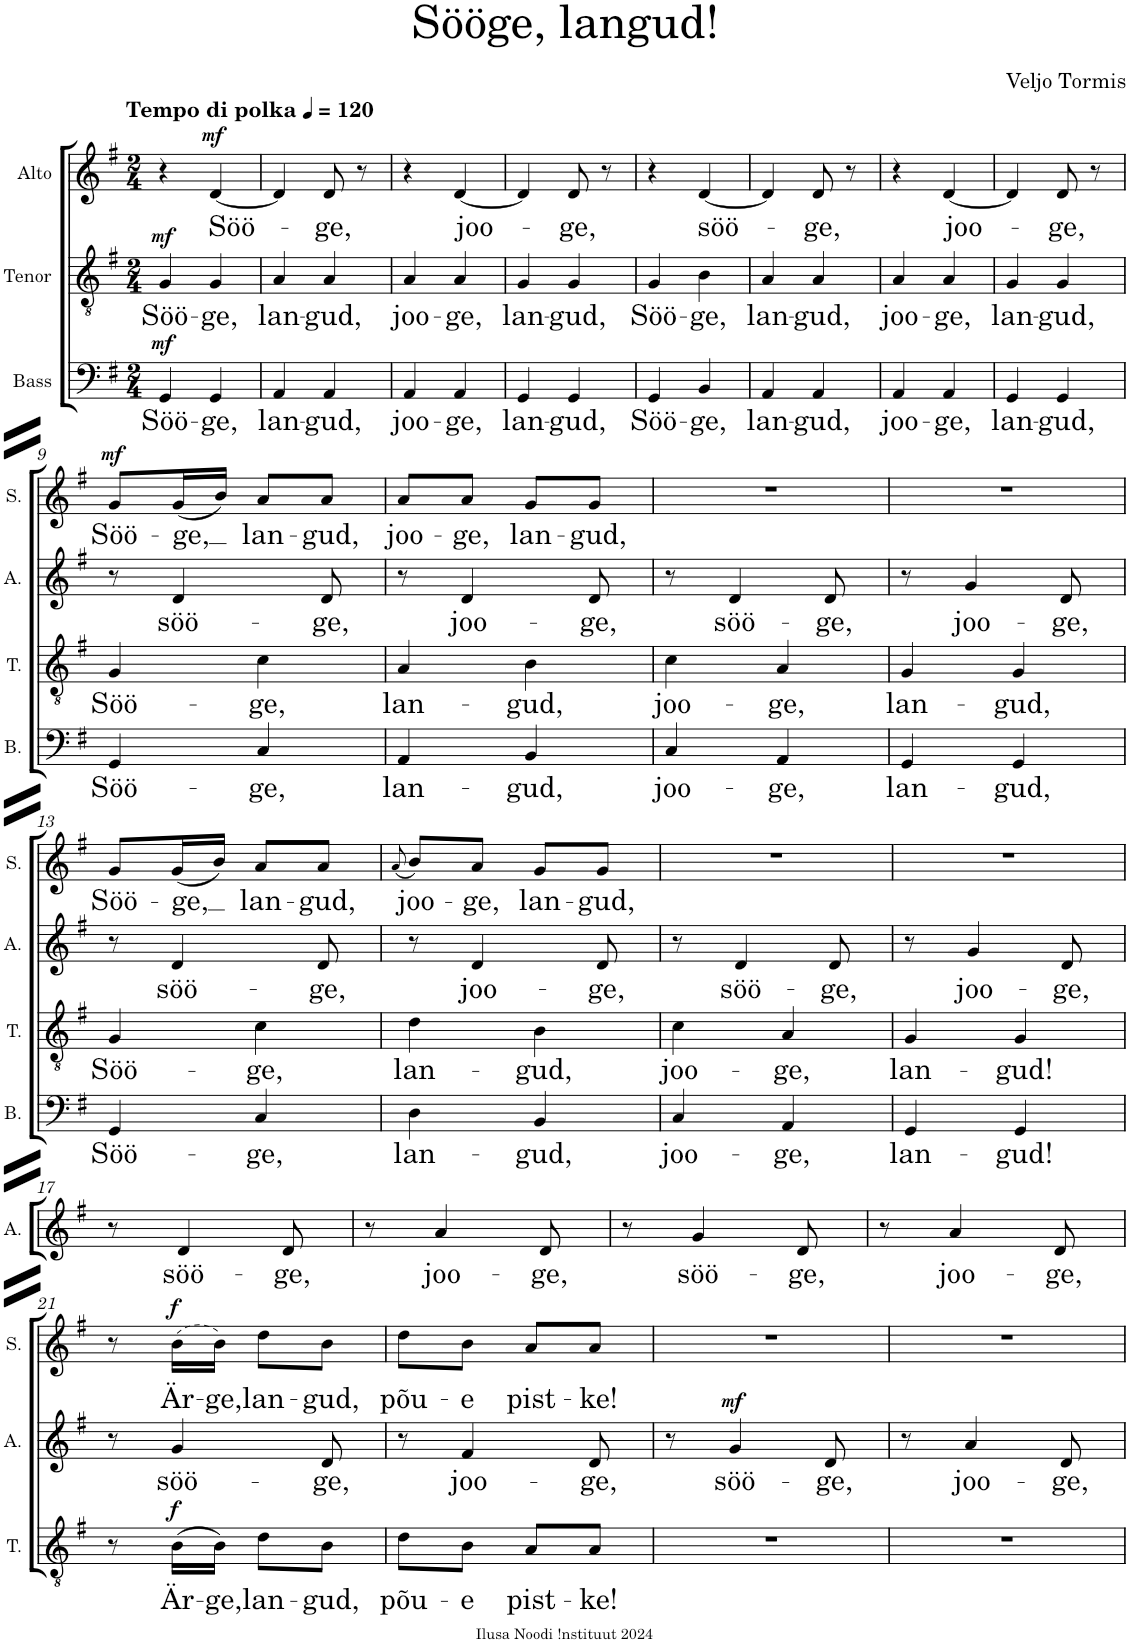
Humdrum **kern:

**kern	**text	**dynam	**kern	**text	**dynam	**kern	**text	**dynam	**kern	**text	**dynam
*part4	*part4	*part4	*part3	*part3	*part3	*part2	*part2	*part2	*part1	*part1	*part1
*staff4	*staff4	*staff4	*staff3	*staff3	*staff3	*staff2	*staff2	*staff2	*staff1	*staff1	*staff1
*I"Bass	*	*	*I"Tenor	*	*	*I"Alto	*	*	*I"Soprano	*	*
*I'B.	*	*	*I'T.	*	*	*I'A.	*	*	*I'S.	*	*
*clefF4	*	*	*clefGv2	*	*	*clefG2	*	*	*clefG2	*	*
*k[f#]	*	*	*k[f#]	*	*	*k[f#]	*	*	*k[f#]	*	*
*M2/4	*	*	*M2/4	*	*	*M2/4	*	*	*M2/4	*	*
*MM120	*	*	*MM120	*	*	*MM120	*	*	*MM120	*	*
=1	=1	=1	=1	=1	=1	=1	=1	=1	=1	=1	=1
!	!	!	!	!	!	!	!	!	!LO:TX:a:B:t=Tempo di polka	!	!
!	!LO:LY:b	!LO:DY:a	!	!LO:LY:b	!LO:DY:a	!	!	!	!	!	!
4GG/	Söö-	mf	4G/	Söö-	mf	4r	.	.	2r	.	.
!	!LO:LY:b	!	!	!LO:LY:b	!	!	!LO:LY:b	!LO:DY:a	!	!	!
4GG/	-ge,	.	4G/	-ge,	.	[4d/	Söö-	mf	.	.	.
=2	=2	=2	=2	=2	=2	=2	=2	=2	=2	=2	=2
!	!LO:LY:b	!	!	!LO:LY:b	!	!	!	!	!	!	!
4AA/	lan-	.	4A/	lan-	.	4d/]	.	.	2r	.	.
!	!LO:LY:b	!	!	!LO:LY:b	!	!	!LO:LY:b	!	!	!	!
4AA/	-gud,	.	4A/	-gud,	.	8d/	-ge,	.	.	.	.
.	.	.	.	.	.	8r	.	.	.	.	.
=3	=3	=3	=3	=3	=3	=3	=3	=3	=3	=3	=3
!	!LO:LY:b	!	!	!LO:LY:b	!	!	!	!	!	!	!
4AA/	joo-	.	4A/	joo-	.	4r	.	.	2r	.	.
!	!LO:LY:b	!	!	!LO:LY:b	!	!	!LO:LY:b	!	!	!	!
4AA/	-ge,	.	4A/	-ge,	.	[4d/	joo-	.	.	.	.
=4	=4	=4	=4	=4	=4	=4	=4	=4	=4	=4	=4
!	!LO:LY:b	!	!	!LO:LY:b	!	!	!	!	!	!	!
4GG/	lan-	.	4G/	lan-	.	4d/]	.	.	2r	.	.
!	!LO:LY:b	!	!	!LO:LY:b	!	!	!LO:LY:b	!	!	!	!
4GG/	-gud,	.	4G/	-gud,	.	8d/	-ge,	.	.	.	.
.	.	.	.	.	.	8r	.	.	.	.	.
=5	=5	=5	=5	=5	=5	=5	=5	=5	=5	=5	=5
!	!LO:LY:b	!	!	!LO:LY:b	!	!	!	!	!	!	!
4GG/	Söö-	.	4G/	Söö-	.	4r	.	.	2r	.	.
!	!LO:LY:b	!	!	!LO:LY:b	!	!	!LO:LY:b	!	!	!	!
4BB/	-ge,	.	4B\	-ge,	.	[4d/	söö-	.	.	.	.
=6	=6	=6	=6	=6	=6	=6	=6	=6	=6	=6	=6
!	!LO:LY:b	!	!	!LO:LY:b	!	!	!	!	!	!	!
4AA/	lan-	.	4A/	lan-	.	4d/]	.	.	2r	.	.
!	!LO:LY:b	!	!	!LO:LY:b	!	!	!LO:LY:b	!	!	!	!
4AA/	-gud,	.	4A/	-gud,	.	8d/	-ge,	.	.	.	.
.	.	.	.	.	.	8r	.	.	.	.	.
=7	=7	=7	=7	=7	=7	=7	=7	=7	=7	=7	=7
!	!LO:LY:b	!	!	!LO:LY:b	!	!	!	!	!	!	!
4AA/	joo-	.	4A/	joo-	.	4r	.	.	2r	.	.
!	!LO:LY:b	!	!	!LO:LY:b	!	!	!LO:LY:b	!	!	!	!
4AA/	-ge,	.	4A/	-ge,	.	[4d/	joo-	.	.	.	.
=8	=8	=8	=8	=8	=8	=8	=8	=8	=8	=8	=8
!	!LO:LY:b	!	!	!LO:LY:b	!	!	!	!	!	!	!
4GG/	lan-	.	4G/	lan-	.	4d/]	.	.	2r	.	.
!	!LO:LY:b	!	!	!LO:LY:b	!	!	!LO:LY:b	!	!	!	!
4GG/	-gud,	.	4G/	-gud,	.	8d/	-ge,	.	.	.	.
.	.	.	.	.	.	8r	.	.	.	.	.
!!LO:LB:g=z
=9	=9	=9	=9	=9	=9	=9	=9	=9	=9	=9	=9
!	!LO:LY:b	!	!	!LO:LY:b	!	!	!	!	!	!LO:LY:b	!LO:DY:a
4GG/	Söö-	.	4G/	Söö-	.	8r	.	.	8g/L	Söö-	mf
!	!	!	!	!	!	!	!LO:LY:b	!	!	!LO:LY:b	!
.	.	.	.	.	.	4d/	söö-	.	(16g/L	-ge,	.
.	.	.	.	.	.	.	.	.	16b/JJ)	.	.
!	!LO:LY:b	!	!	!LO:LY:b	!	!	!	!	!	!LO:LY:b	!
4C/	-ge,	.	4c\	-ge,	.	.	.	.	8a/L	lan-	.
!	!	!	!	!	!	!	!LO:LY:b	!	!	!LO:LY:b	!
.	.	.	.	.	.	8d/	-ge,	.	8a/J	-gud,	.
=10	=10	=10	=10	=10	=10	=10	=10	=10	=10	=10	=10
!	!LO:LY:b	!	!	!LO:LY:b	!	!	!	!	!	!LO:LY:b	!
4AA/	lan-	.	4A/	lan-	.	8r	.	.	8a/L	joo-	.
!	!	!	!	!	!	!	!LO:LY:b	!	!	!LO:LY:b	!
.	.	.	.	.	.	4d/	joo-	.	8a/J	-ge,	.
!	!LO:LY:b	!	!	!LO:LY:b	!	!	!	!	!	!LO:LY:b	!
4BB/	-gud,	.	4B\	-gud,	.	.	.	.	8g/L	lan-	.
!	!	!	!	!	!	!	!LO:LY:b	!	!	!LO:LY:b	!
.	.	.	.	.	.	8d/	-ge,	.	8g/J	-gud,	.
=11	=11	=11	=11	=11	=11	=11	=11	=11	=11	=11	=11
!	!LO:LY:b	!	!	!LO:LY:b	!	!	!	!	!	!	!
4C/	joo-	.	4c\	joo-	.	8r	.	.	2r	.	.
!	!	!	!	!	!	!	!LO:LY:b	!	!	!	!
.	.	.	.	.	.	4d/	söö-	.	.	.	.
!	!LO:LY:b	!	!	!LO:LY:b	!	!	!	!	!	!	!
4AA/	-ge,	.	4A/	-ge,	.	.	.	.	.	.	.
!	!	!	!	!	!	!	!LO:LY:b	!	!	!	!
.	.	.	.	.	.	8d/	-ge,	.	.	.	.
=12	=12	=12	=12	=12	=12	=12	=12	=12	=12	=12	=12
!	!LO:LY:b	!	!	!LO:LY:b	!	!	!	!	!	!	!
4GG/	lan-	.	4G/	lan-	.	8r	.	.	2r	.	.
!	!	!	!	!	!	!	!LO:LY:b	!	!	!	!
.	.	.	.	.	.	4g/	joo-	.	.	.	.
!	!LO:LY:b	!	!	!LO:LY:b	!	!	!	!	!	!	!
4GG/	-gud,	.	4G/	-gud,	.	.	.	.	.	.	.
!	!	!	!	!	!	!	!LO:LY:b	!	!	!	!
.	.	.	.	.	.	8d/	-ge,	.	.	.	.
!!LO:LB:g=z
=13	=13	=13	=13	=13	=13	=13	=13	=13	=13	=13	=13
!	!LO:LY:b	!	!	!LO:LY:b	!	!	!	!	!	!LO:LY:b	!
4GG/	Söö-	.	4G/	Söö-	.	8r	.	.	8g/L	Söö-	.
!	!	!	!	!	!	!	!LO:LY:b	!	!	!LO:LY:b	!
.	.	.	.	.	.	4d/	söö-	.	(16g/L	-ge,	.
.	.	.	.	.	.	.	.	.	16b/JJ)	.	.
!	!LO:LY:b	!	!	!LO:LY:b	!	!	!	!	!	!LO:LY:b	!
4C/	-ge,	.	4c\	-ge,	.	.	.	.	8a/L	lan-	.
!	!	!	!	!	!	!	!LO:LY:b	!	!	!LO:LY:b	!
.	.	.	.	.	.	8d/	-ge,	.	8a/J	-gud,	.
=14	=14	=14	=14	=14	=14	=14	=14	=14	=14	=14	=14
.	.	.	.	.	.	.	.	.	(8qa/	.	.
!	!LO:LY:b	!	!	!LO:LY:b	!	!	!	!	!	!LO:LY:b	!
4D\	lan-	.	4d\	lan-	.	8r	.	.	8b/L)	joo-	.
!	!	!	!	!	!	!	!LO:LY:b	!	!	!LO:LY:b	!
.	.	.	.	.	.	4d/	joo-	.	8a/J	-ge,	.
!	!LO:LY:b	!	!	!LO:LY:b	!	!	!	!	!	!LO:LY:b	!
4BB/	-gud,	.	4B\	-gud,	.	.	.	.	8g/L	lan-	.
!	!	!	!	!	!	!	!LO:LY:b	!	!	!LO:LY:b	!
.	.	.	.	.	.	8d/	-ge,	.	8g/J	-gud,	.
=15	=15	=15	=15	=15	=15	=15	=15	=15	=15	=15	=15
!	!LO:LY:b	!	!	!LO:LY:b	!	!	!	!	!	!	!
4C/	joo-	.	4c\	joo-	.	8r	.	.	2r	.	.
!	!	!	!	!	!	!	!LO:LY:b	!	!	!	!
.	.	.	.	.	.	4d/	söö-	.	.	.	.
!	!LO:LY:b	!	!	!LO:LY:b	!	!	!	!	!	!	!
4AA/	-ge,	.	4A/	-ge,	.	.	.	.	.	.	.
!	!	!	!	!	!	!	!LO:LY:b	!	!	!	!
.	.	.	.	.	.	8d/	-ge,	.	.	.	.
=16	=16	=16	=16	=16	=16	=16	=16	=16	=16	=16	=16
!	!LO:LY:b	!	!	!LO:LY:b	!	!	!	!	!	!	!
4GG/	lan-	.	4G/	lan-	.	8r	.	.	2r	.	.
!	!	!	!	!	!	!	!LO:LY:b	!	!	!	!
.	.	.	.	.	.	4g/	joo-	.	.	.	.
!	!LO:LY:b	!	!	!LO:LY:b	!	!	!	!	!	!	!
4GG/	-gud!	.	4G/	-gud!	.	.	.	.	.	.	.
!	!	!	!	!	!	!	!LO:LY:b	!	!	!	!
.	.	.	.	.	.	8d/	-ge,	.	.	.	.
!!LO:LB:g=z
=17	=17	=17	=17	=17	=17	=17	=17	=17	=17	=17	=17
2r	.	.	2r	.	.	8r	.	.	2r	.	.
!	!	!	!	!	!	!	!LO:LY:b	!	!	!	!
.	.	.	.	.	.	4d/	söö-	.	.	.	.
!	!	!	!	!	!	!	!LO:LY:b	!	!	!	!
.	.	.	.	.	.	8d/	-ge,	.	.	.	.
=18	=18	=18	=18	=18	=18	=18	=18	=18	=18	=18	=18
2r	.	.	2r	.	.	8r	.	.	2r	.	.
!	!	!	!	!	!	!	!LO:LY:b	!	!	!	!
.	.	.	.	.	.	4a/	joo-	.	.	.	.
!	!	!	!	!	!	!	!LO:LY:b	!	!	!	!
.	.	.	.	.	.	8d/	-ge,	.	.	.	.
=19	=19	=19	=19	=19	=19	=19	=19	=19	=19	=19	=19
2r	.	.	2r	.	.	8r	.	.	2r	.	.
!	!	!	!	!	!	!	!LO:LY:b	!	!	!	!
.	.	.	.	.	.	4g/	söö-	.	.	.	.
!	!	!	!	!	!	!	!LO:LY:b	!	!	!	!
.	.	.	.	.	.	8d/	-ge,	.	.	.	.
=20	=20	=20	=20	=20	=20	=20	=20	=20	=20	=20	=20
2r	.	.	2r	.	.	8r	.	.	2r	.	.
!	!	!	!	!	!	!	!LO:LY:b	!	!	!	!
.	.	.	.	.	.	4a/	joo-	.	.	.	.
!	!	!	!	!	!	!	!LO:LY:b	!	!	!	!
.	.	.	.	.	.	8d/	-ge,	.	.	.	.
!!LO:LB:g=z
=21	=21	=21	=21	=21	=21	=21	=21	=21	=21	=21	=21
2r	.	.	8r	.	.	8r	.	.	8r	.	.
!	!	!	!	!LO:LY:b	!LO:DY:a	!	!LO:LY:b	!	!	!LO:LY:b	!LO:DY:a
.	.	.	(16B\LL	Är-	f	4g/	söö-	.	(16b\LL	Är-	f
!	!	!	!	!LO:LY:b	!	!	!	!	!	!LO:LY:b	!
.	.	.	16B\JJ)	-ge,	.	.	.	.	16b\JJ)	-ge,	.
!	!	!	!	!LO:LY:b	!	!	!	!	!	!LO:LY:b	!
.	.	.	8d\L	lan-	.	.	.	.	8dd\L	lan-	.
!	!	!	!	!LO:LY:b	!	!	!LO:LY:b	!	!	!LO:LY:b	!
.	.	.	8B\J	-gud,	.	8d/	-ge,	.	8b\J	-gud,	.
=22	=22	=22	=22	=22	=22	=22	=22	=22	=22	=22	=22
!	!	!	!	!LO:LY:b	!	!	!	!	!	!LO:LY:b	!
2r	.	.	8d\L	põu-	.	8r	.	.	8dd\L	põu-	.
!	!	!	!	!LO:LY:b	!	!	!LO:LY:b	!	!	!LO:LY:b	!
.	.	.	8B\J	-e	.	4f#/	joo-	.	8b\J	-e	.
!	!	!	!	!LO:LY:b	!	!	!	!	!	!LO:LY:b	!
.	.	.	8A/L	pist-	.	.	.	.	8a/L	pist-	.
!	!	!	!	!LO:LY:b	!	!	!LO:LY:b	!	!	!LO:LY:b	!
.	.	.	8A/J	-ke!	.	8d/	-ge,	.	8a/J	-ke!	.
=23	=23	=23	=23	=23	=23	=23	=23	=23	=23	=23	=23
2r	.	.	2r	.	.	8r	.	.	2r	.	.
!	!	!	!	!	!	!	!LO:LY:b	!LO:DY:a	!	!	!
.	.	.	.	.	.	4g/	söö-	mf	.	.	.
!	!	!	!	!	!	!	!LO:LY:b	!	!	!	!
.	.	.	.	.	.	8d/	-ge,	.	.	.	.
=24	=24	=24	=24	=24	=24	=24	=24	=24	=24	=24	=24
2r	.	.	2r	.	.	8r	.	.	2r	.	.
!	!	!	!	!	!	!	!LO:LY:b	!	!	!	!
.	.	.	.	.	.	4a/	joo-	.	.	.	.
!	!	!	!	!	!	!	!LO:LY:b	!	!	!	!
.	.	.	.	.	.	8d/	-ge,	.	.	.	.
=	=	=	=	=	=	=	=	=	=	=	=
*-	*-	*-	*-	*-	*-	*-	*-	*-	*-	*-	*-
